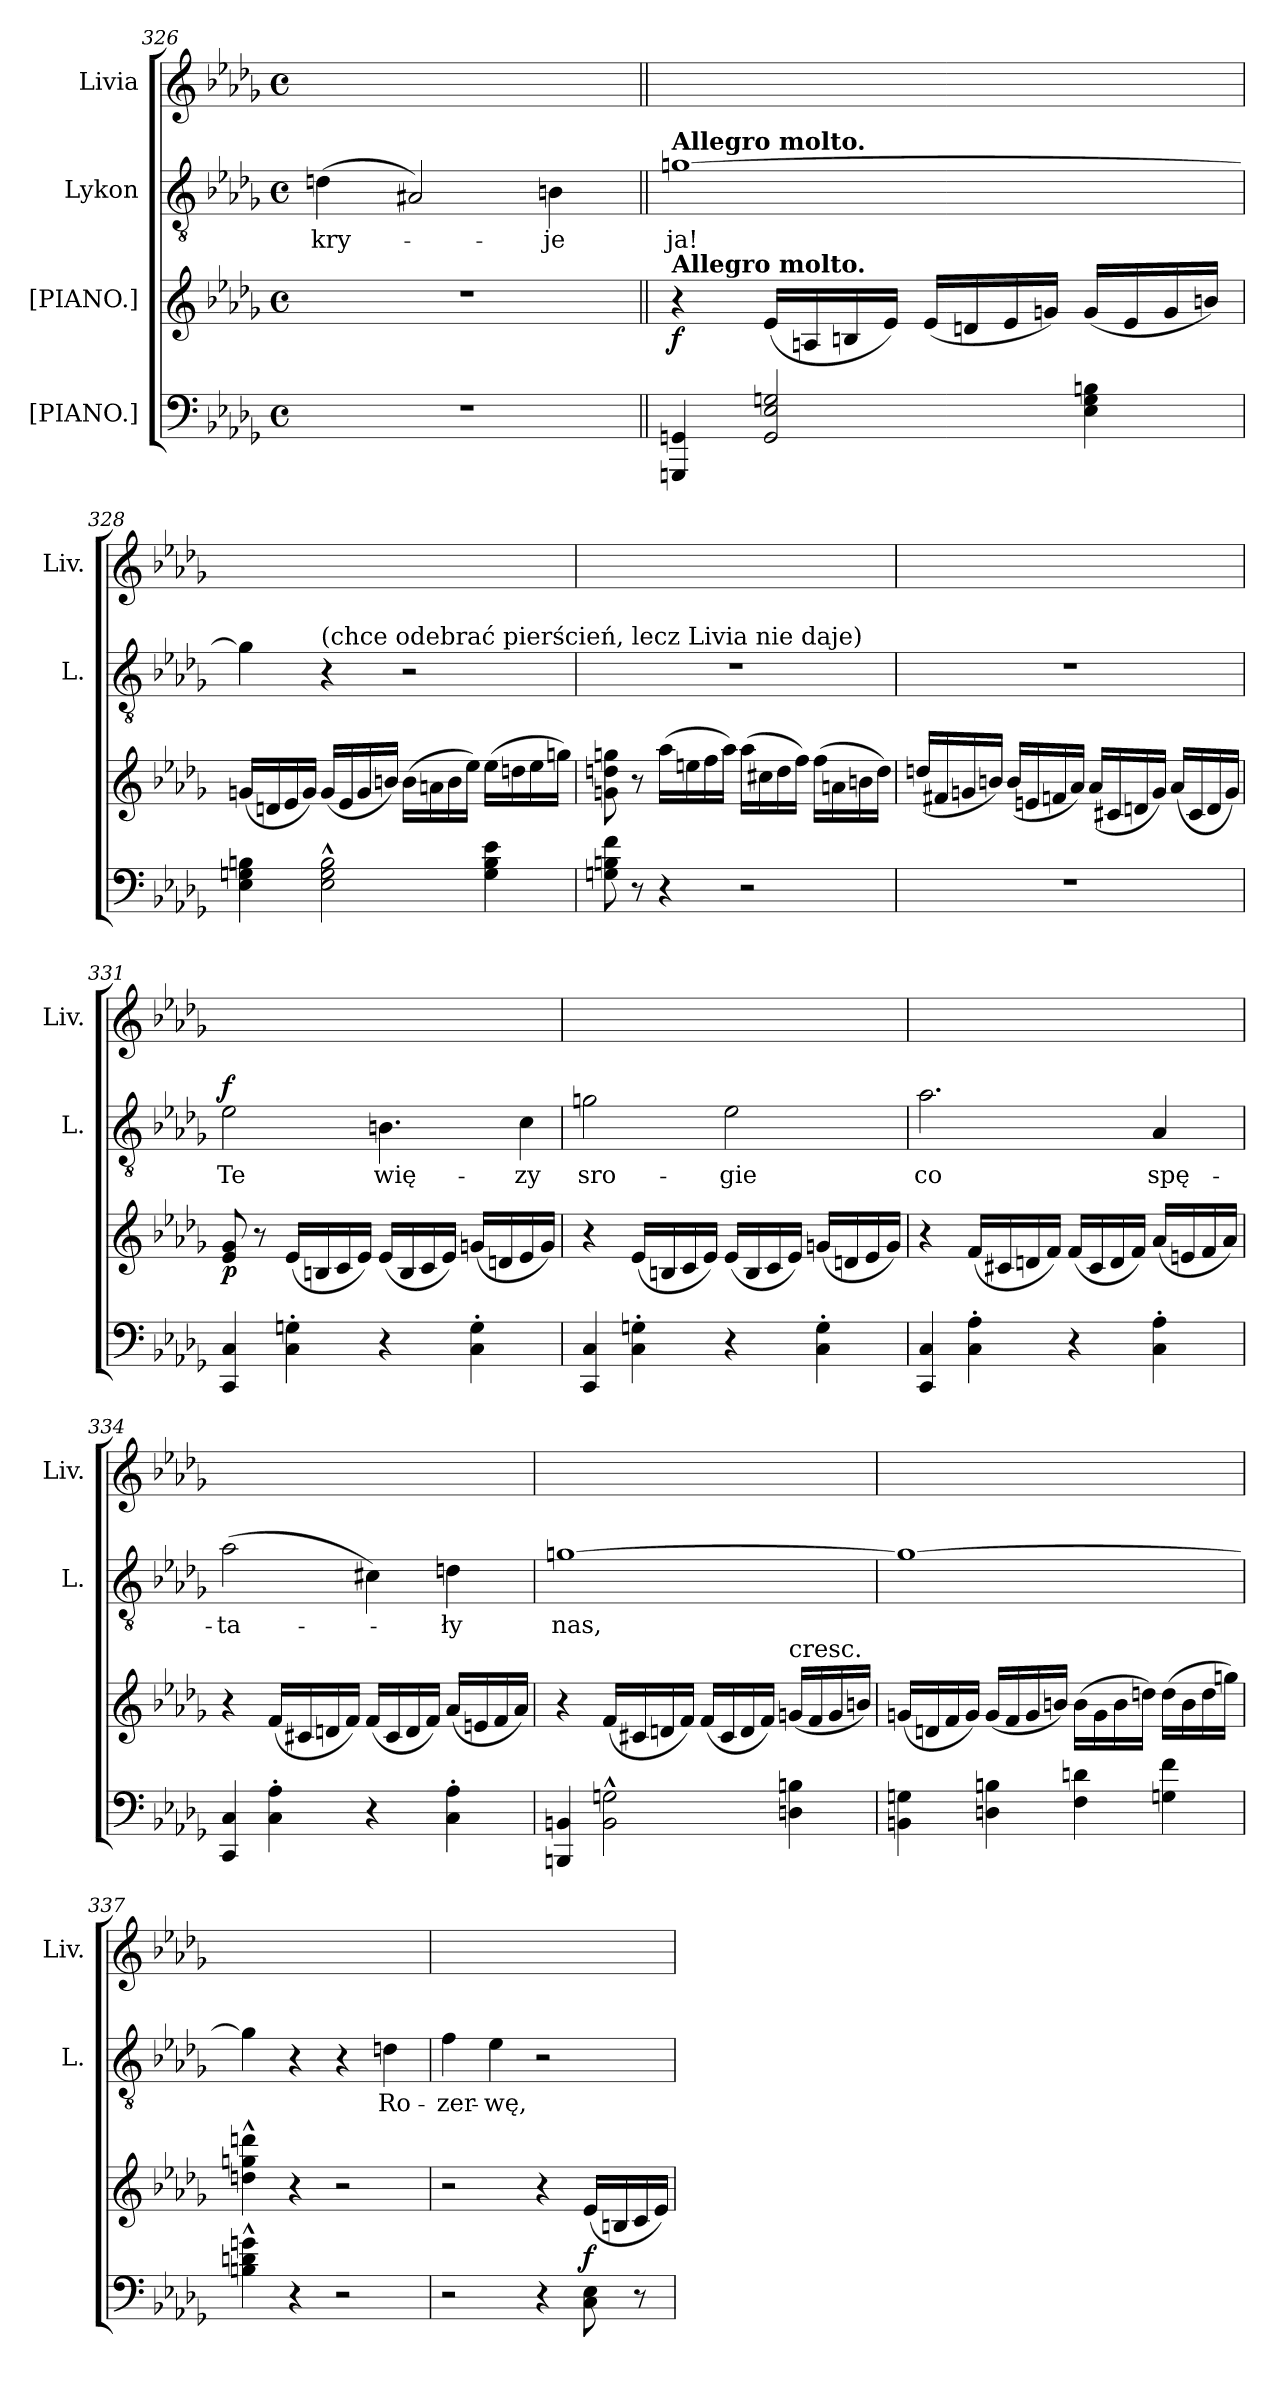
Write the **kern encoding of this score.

**kern	**kern	**dynam	**kern	**text	**dynam	**kern
*part4	*part3	*part3	*part2	*part2	*part2	*part1
*staff4	*staff3	*staff3	*staff2	*staff2	*staff2	*staff1
*I"[PIANO.]	*I"[PIANO.]	*	*I"Lykon	*	*	*I"Livia
*	*	*	*I'L.	*	*	*I'Liv.
*clefF4	*clefG2	*	*clefGv2	*	*	*clefG2
*k[b-e-a-d-g-]	*k[b-e-a-d-g-]	*	*k[b-e-a-d-g-]	*	*	*k[b-e-a-d-g-]
*M4/4	*M4/4	*	*M4/4	*	*	*M4/4
*met(c)	*met(c)	*	*met(c)	*	*	*met(c)
=326	=326	=326	=326	=326	=326	=326
1r	1r	.	(4dn\	kry-	.	1ryy
.	.	.	2A#X/)	.	.	.
.	.	.	4Bn\	-je	.	.
=327||	=327||	=327||	=327||	=327||	=327||	=327||
!	!	!	!LO:TX:a:B:t=Allegro molto.	!	!	!
!	!LO:TX:a:B:t=Allegro molto.	!	!	!	!	!
4GGGn/ 4GGn/	4r	f	[1gn	ja!	.	1ryy
2GG/ 2E-/ 2Gn/	(16e-/LL	.	.	.	.	.
.	16An/	.	.	.	.	.
.	16Bn/	.	.	.	.	.
.	16e-/JJ)	.	.	.	.	.
.	(16e-/LL	.	.	.	.	.
.	16dn/	.	.	.	.	.
.	16e-/	.	.	.	.	.
.	16gn/JJ)	.	.	.	.	.
4E-\ 4G\ 4Bn\	(16g/LL	.	.	.	.	.
.	16e-/	.	.	.	.	.
.	16g/	.	.	.	.	.
.	16bn/JJ)	.	.	.	.	.
=328	=328	=328	=328	=328	=328	=328
4E-\ 4Gn\ 4Bn\	(16gn/LL	.	4g\]	.	.	1ryy
.	16dn/	.	.	.	.	.
.	16e-/	.	.	.	.	.
.	16g/JJ)	.	.	.	.	.
!	!	!	!LO:TX:a:t=(chce odebrać pierścień, lecz Livia nie daje)	!	!	!
2E-^^\ 2G^^\ 2B^^\	(16g/LL	.	4r	.	.	.
.	16e-/	.	.	.	.	.
.	16g/	.	.	.	.	.
.	16bn/JJ)	.	.	.	.	.
.	(16b\LL	.	2r	.	.	.
.	16an\	.	.	.	.	.
.	16b\	.	.	.	.	.
.	16ee-\JJ)	.	.	.	.	.
4G\ 4B\ 4e-\	(16ee-\LL	.	.	.	.	.
.	16ddn\	.	.	.	.	.
.	16ee-\	.	.	.	.	.
.	16ggn\JJ)	.	.	.	.	.
=329	=329	=329	=329	=329	=329	=329
8Gn\ 8Bn\ 8f\	8gn\ 8ddn\ 8ggn\	.	1r	.	.	1ryy
8r	8r	.	.	.	.	.
4r	(16aa-\LL	.	.	.	.	.
.	16een\	.	.	.	.	.
.	16ff\	.	.	.	.	.
.	16aa-\JJ)	.	.	.	.	.
2r	(16aa-\LL	.	.	.	.	.
.	16cc#X\	.	.	.	.	.
.	16dd\	.	.	.	.	.
.	16ff\JJ)	.	.	.	.	.
.	(16ff\LL	.	.	.	.	.
.	16an\	.	.	.	.	.
.	16bn\	.	.	.	.	.
.	16dd\JJ)	.	.	.	.	.
=330	=330	=330	=330	=330	=330	=330
1r	(16ddn/LL	.	1r	.	.	1ryy
.	16f#X/	.	.	.	.	.
.	16gn/	.	.	.	.	.
.	16bn/JJ)	.	.	.	.	.
.	(16b/LL	.	.	.	.	.
.	16en/	.	.	.	.	.
.	16fn/	.	.	.	.	.
.	16a-/JJ)	.	.	.	.	.
.	(16a-/LL	.	.	.	.	.
.	16c#X/	.	.	.	.	.
.	16dn/	.	.	.	.	.
.	16g/JJ)	.	.	.	.	.
.	(16a-/LL	.	.	.	.	.
.	16c#/	.	.	.	.	.
.	16d/	.	.	.	.	.
.	16g/JJ)	.	.	.	.	.
=331	=331	=331	=331	=331	=331	=331
!	!	!	!	!	!LO:DY:a	!
4CC/ 4C/	8e-/ 8g-/	p	2e-\	Te	f	1ryy
.	8r	.	.	.	.	.
4C'\ 4Gn'\	(16e-/LL	.	.	.	.	.
.	16Bn/	.	.	.	.	.
.	16c/	.	.	.	.	.
.	16e-/JJ)	.	.	.	.	.
4r	(16e-/LL	.	4.Bn\	wię-	.	.
.	16B/	.	.	.	.	.
.	16c/	.	.	.	.	.
.	16e-/JJ)	.	.	.	.	.
4C'\ 4G'\	(16gn/LL	.	.	.	.	.
.	16dn/	.	.	.	.	.
!	!	!	!LO:N:vis=4	!	!	!
.	16e-/	.	8c\	-zy	.	.
.	16g/JJ)	.	.	.	.	.
=332	=332	=332	=332	=332	=332	=332
4CC/ 4C/	4r	.	2gn\	sro-	.	1ryy
4C'\ 4Gn'\	(16e-/LL	.	.	.	.	.
.	16Bn/	.	.	.	.	.
.	16c/	.	.	.	.	.
.	16e-/JJ)	.	.	.	.	.
4r	(16e-/LL	.	2e-\	-gie	.	.
.	16B/	.	.	.	.	.
.	16c/	.	.	.	.	.
.	16e-/JJ)	.	.	.	.	.
4C'\ 4G'\	(16gn/LL	.	.	.	.	.
.	16dn/	.	.	.	.	.
.	16e-/	.	.	.	.	.
.	16g/JJ)	.	.	.	.	.
=333	=333	=333	=333	=333	=333	=333
4CC/ 4C/	4r	.	2.a-\	co	.	1ryy
4C'\ 4A-'\	(16f/LL	.	.	.	.	.
.	16c#X/	.	.	.	.	.
.	16dn/	.	.	.	.	.
.	16f/JJ)	.	.	.	.	.
4r	(16f/LL	.	.	.	.	.
.	16c#/	.	.	.	.	.
.	16d/	.	.	.	.	.
.	16f/JJ)	.	.	.	.	.
4C'\ 4A-'\	(16a-/LL	.	4A-/	spę-	.	.
.	16en/	.	.	.	.	.
.	16f/	.	.	.	.	.
.	16a-/JJ)	.	.	.	.	.
=334	=334	=334	=334	=334	=334	=334
4CC/ 4C/	4r	.	(2a-\	-ta-	.	1ryy
4C'\ 4A-'\	(16f/LL	.	.	.	.	.
.	16c#X/	.	.	.	.	.
.	16dn/	.	.	.	.	.
.	16f/JJ)	.	.	.	.	.
4r	(16f/LL	.	4c#X\)	.	.	.
.	16c#/	.	.	.	.	.
.	16d/	.	.	.	.	.
.	16f/JJ)	.	.	.	.	.
4C'\ 4A-'\	(16a-/LL	.	4dn\	-ły	.	.
.	16en/	.	.	.	.	.
.	16f/	.	.	.	.	.
.	16a-/JJ)	.	.	.	.	.
=335	=335	=335	=335	=335	=335	=335
4BBBn/ 4BBn/	4r	.	[1gn	nas,	.	1ryy
2BB^^\ 2Gn^^\	(16f/LL	.	.	.	.	.
.	16c#X/	.	.	.	.	.
.	16dn/	.	.	.	.	.
.	16f/JJ)	.	.	.	.	.
.	(16f/LL	.	.	.	.	.
.	16c#/	.	.	.	.	.
.	16d/	.	.	.	.	.
.	16f/JJ)	.	.	.	.	.
!	!LO:TX:t=cresc.	!	!	!	!	!
4Dn\ 4Bn\	(16gn/LL	.	.	.	.	.
.	16f/	.	.	.	.	.
.	16g/	.	.	.	.	.
.	16bn/JJ)	.	.	.	.	.
=336	=336	=336	=336	=336	=336	=336
4BBn\ 4Gn\	(16gn/LL	.	1gn_	.	.	1ryy
.	16dn/	.	.	.	.	.
.	16f/	.	.	.	.	.
.	16g/JJ)	.	.	.	.	.
4Dn\ 4Bn\	(16g/LL	.	.	.	.	.
.	16f/	.	.	.	.	.
.	16g/	.	.	.	.	.
.	16bn/JJ)	.	.	.	.	.
4F\ 4dn\	(16b\LL	.	.	.	.	.
.	16g\	.	.	.	.	.
.	16b\	.	.	.	.	.
.	16ddn\JJ)	.	.	.	.	.
4Gn\ 4f\	(16dd\LL	.	.	.	.	.
.	16b\	.	.	.	.	.
.	16dd\	.	.	.	.	.
.	16ggn\JJ)	.	.	.	.	.
=337	=337	=337	=337	=337	=337	=337
4Bn^^\ 4dn^^\ 4gn^^\	4ddn^^\ 4ggn^^\ 4dddn^^\	.	4g\]	.	.	1ryy
4r	4r	.	4r	.	.	.
2r	2r	.	4r	.	.	.
.	.	.	4dn\	Ro-	.	.
=338	=338	=338	=338	=338	=338	=338
2r	2r	.	4f\	zer-	.	1ryy
.	.	.	4e-\	-wę,	.	.
4r	4r	.	2r	.	.	.
8C\ 8E-\	(16e-/LL	f	.	.	.	.
.	16Bn/	.	.	.	.	.
8r	16c/	.	.	.	.	.
.	16e-/JJ)	.	.	.	.	.
=	=	=	=	=	=	=
*-	*-	*-	*-	*-	*-	*-
